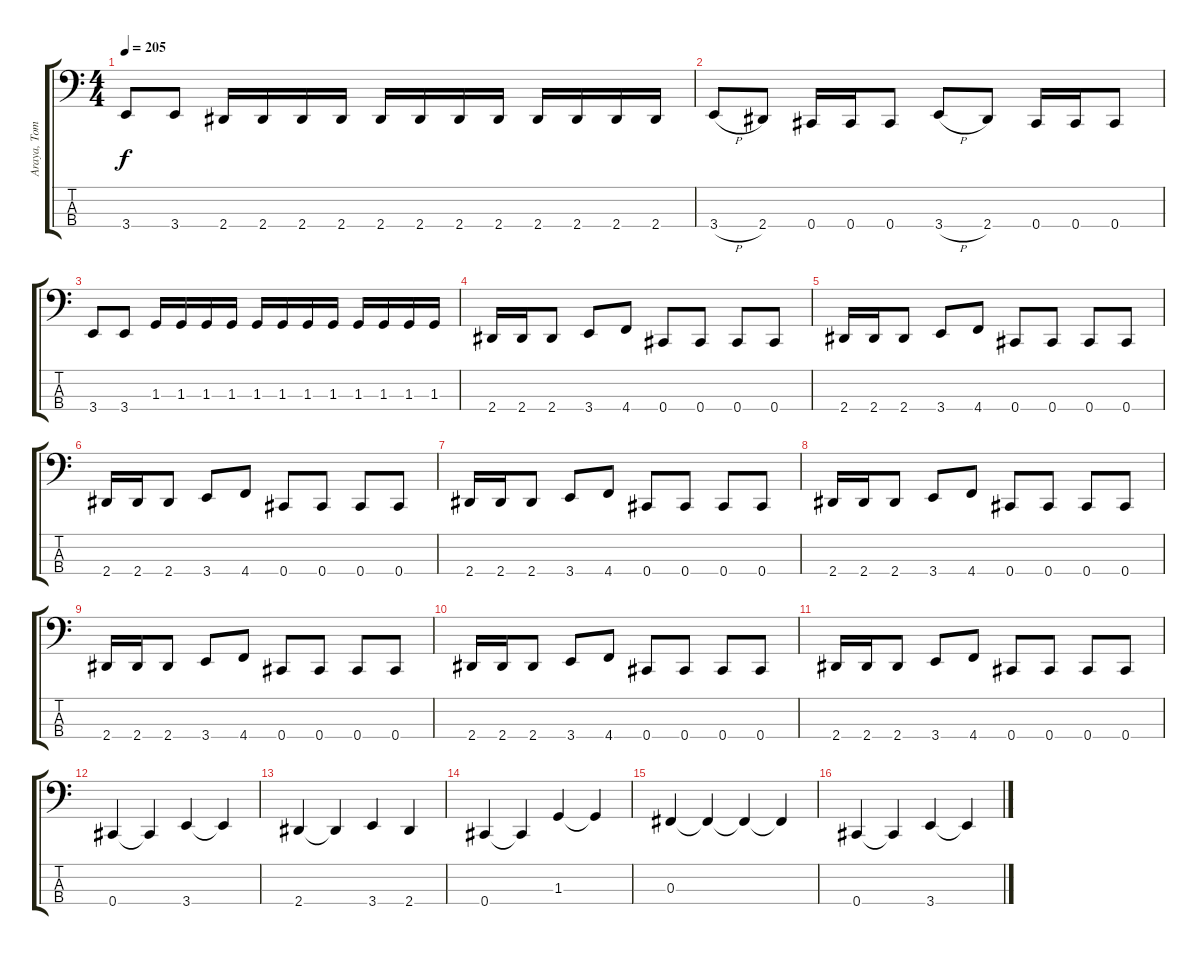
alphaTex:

\track ("Araya, Tom" "Araya, Tom") {instrument electricbasspick}
\staff {score tabs}
\tuning (E2 B1 Gb1 Db1) {hide}
\ts (4 4)
\tempo 205
\clef f4
\ks c
3.4.8{dy f} 3.4.8 2.4.16 2.4.16 2.4.16 2.4.16 2.4.16 2.4.16 2.4.16 2.4.16 2.4.16 2.4.16 2.4.16 2.4.16 |
3.4{h}.8 2.4.8 0.4.16 0.4.16 0.4.8 3.4{h}.8 2.4.8 0.4.16 0.4.16 0.4.8 |
3.4.8 3.4.8 1.3.16 1.3.16 1.3.16 1.3.16 1.3.16 1.3.16 1.3.16 1.3.16 1.3.16 1.3.16 1.3.16 1.3.16 |
2.4.16 2.4.16 2.4.8 3.4.8 4.4.8 0.4.8 0.4.8 0.4.8 0.4.8 |
2.4.16 2.4.16 2.4.8 3.4.8 4.4.8 0.4.8 0.4.8 0.4.8 0.4.8 |
2.4.16 2.4.16 2.4.8 3.4.8 4.4.8 0.4.8 0.4.8 0.4.8 0.4.8 |
2.4.16 2.4.16 2.4.8 3.4.8 4.4.8 0.4.8 0.4.8 0.4.8 0.4.8 |
2.4.16 2.4.16 2.4.8 3.4.8 4.4.8 0.4.8 0.4.8 0.4.8 0.4.8 |
2.4.16 2.4.16 2.4.8 3.4.8 4.4.8 0.4.8 0.4.8 0.4.8 0.4.8 |
2.4.16 2.4.16 2.4.8 3.4.8 4.4.8 0.4.8 0.4.8 0.4.8 0.4.8 |
2.4.16 2.4.16 2.4.8 3.4.8 4.4.8 0.4.8 0.4.8 0.4.8 0.4.8 |
0.4.4 0.4{t}.4 3.4.4 3.4{t}.4 |
2.4.4 2.4{t}.4 3.4.4 2.4.4 |
0.4.4 0.4{t}.4 1.3.4 1.3{t}.4 |
0.3.4 0.3{t}.4 0.3{t}.4 0.3{t}.4 |
0.4.4 0.4{t}.4 3.4.4 3.4{t}.4
